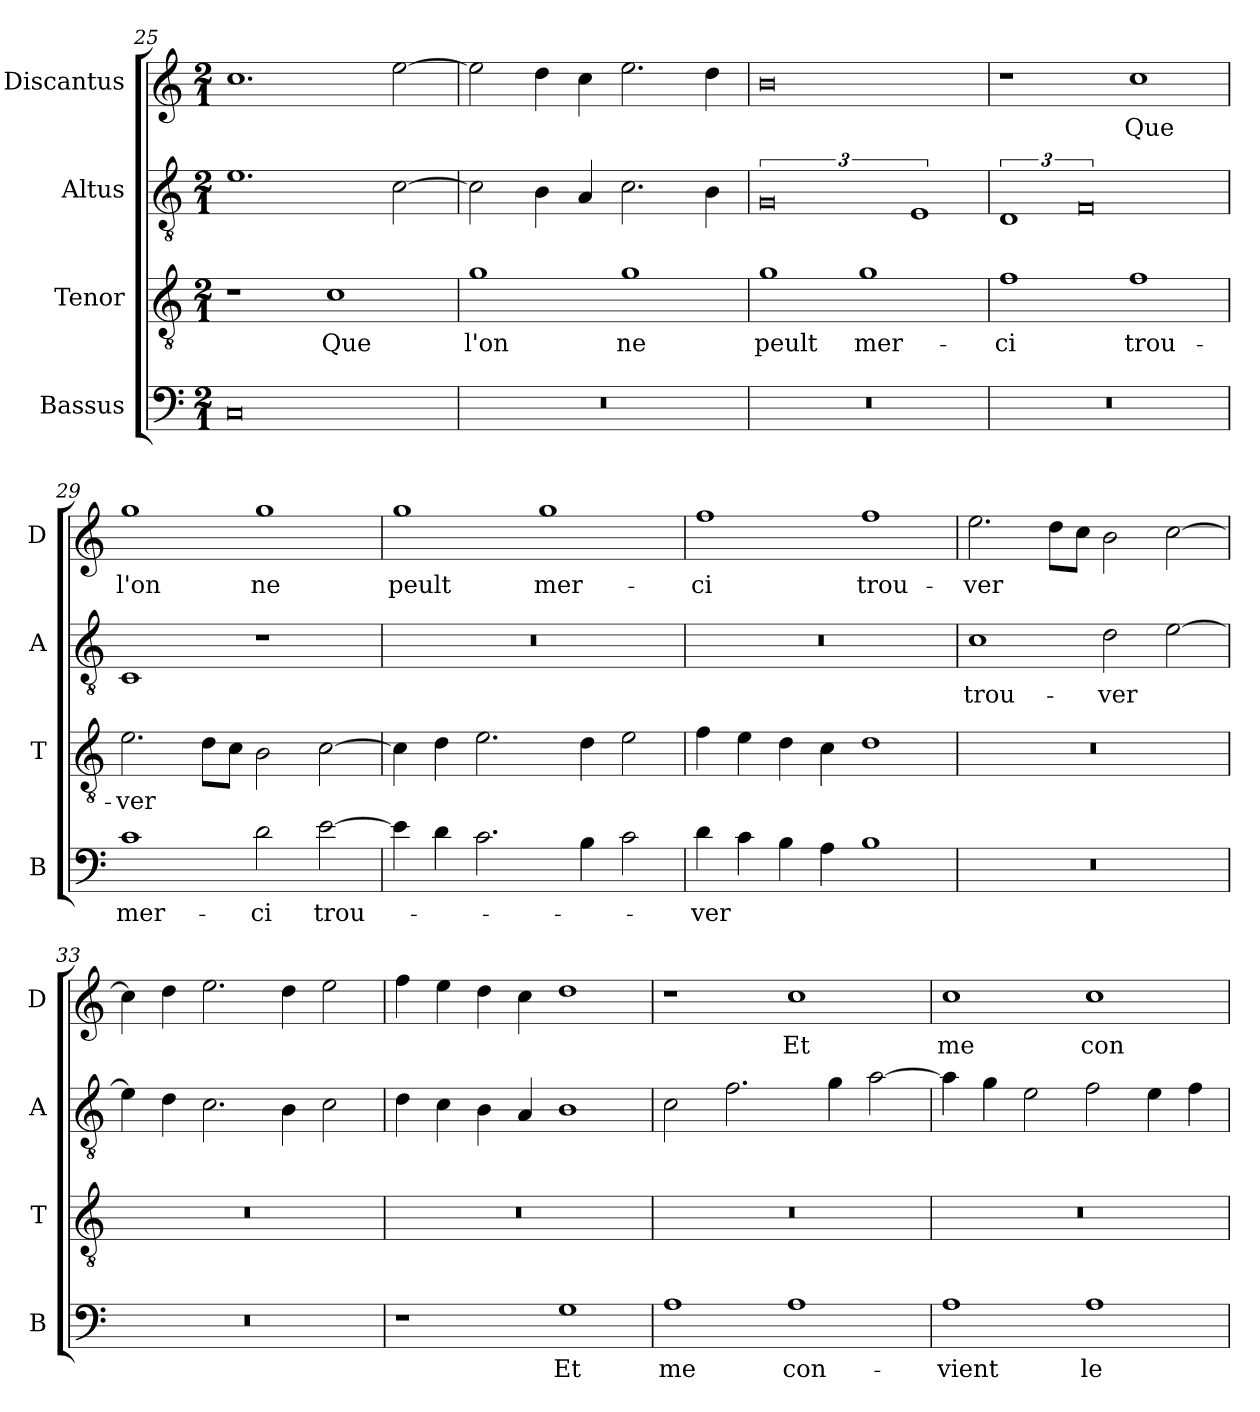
**kern	**text	**kern	**text	**kern	**text	**kern	**text
*part4	*part4	*part3	*part3	*part2	*part2	*part1	*part1
*staff4	*staff4	*staff3	*staff3	*staff2	*staff2	*staff1	*staff1
*I"Bassus	*	*I"Tenor	*	*I"Altus	*	*I"Discantus	*
*I'B	*	*I'T	*	*I'A	*	*I'D	*
*clefF4	*	*clefGv2	*	*clefGv2	*	*clefG2	*
*k[]	*	*k[]	*	*k[]	*	*k[]	*
*M2/1	*	*M2/1	*	*M2/1	*	*M2/1	*
=25	=25	=25	=25	=25	=25	=25	=25
0C	.	1r	.	1.e	.	1.cc	.
.	.	1c	Que	.	.	.	.
.	.	.	.	[2c	.	[2ee	.
=26	=26	=26	=26	=26	=26	=26	=26
0r	.	1g	l'on	2c]	.	2ee]	.
.	.	.	.	4B	.	4dd	.
.	.	.	.	4A	.	4cc	.
.	.	1g	ne	2.c	.	2.ee	.
.	.	.	.	4B	.	4dd	.
=27	=27	=27	=27	=27	=27	=27	=27
0r	.	1g	peult	3%4G	.	0b	.
.	.	1g	mer-	.	.	.	.
.	.	.	.	3%2E	.	.	.
=28	=28	=28	=28	=28	=28	=28	=28
0r	.	1f	-ci	3%2D	.	1r	.
.	.	.	.	3%4F	.	.	.
.	.	1f	trou-	.	.	1cc	Que
=29	=29	=29	=29	=29	=29	=29	=29
1c	mer-	2.e	-ver	1C	.	1gg	l'on
.	.	8dL	.	.	.	.	.
.	.	8cJ	.	.	.	.	.
2d	-ci	2B	.	1r	.	1gg	ne
[2e	trou-	[2c	.	.	.	.	.
=30	=30	=30	=30	=30	=30	=30	=30
4e]	.	4c]	.	0r	.	1gg	peult
4d	.	4d	.	.	.	.	.
2.c	.	2.e	.	.	.	.	.
.	.	.	.	.	.	1gg	mer-
4B	.	4d	.	.	.	.	.
2c	.	2e	.	.	.	.	.
=31	=31	=31	=31	=31	=31	=31	=31
4d	-ver	4f	.	0r	.	1ff	-ci
4c	.	4e	.	.	.	.	.
4B	.	4d	.	.	.	.	.
4A	.	4c	.	.	.	.	.
1B	.	1d	.	.	.	1ff	trou-
=32	=32	=32	=32	=32	=32	=32	=32
0r	.	0r	.	1c	trou-	2.ee	-ver
.	.	.	.	.	.	8ddL	.
.	.	.	.	.	.	8ccJ	.
.	.	.	.	2d	-ver	2b	.
.	.	.	.	[2e	.	[2cc	.
=33	=33	=33	=33	=33	=33	=33	=33
0r	.	0r	.	4e]	.	4cc]	.
.	.	.	.	4d	.	4dd	.
.	.	.	.	2.c	.	2.ee	.
.	.	.	.	4B	.	4dd	.
.	.	.	.	2c	.	2ee	.
=34	=34	=34	=34	=34	=34	=34	=34
1r	.	0r	.	4d	.	4ff	.
.	.	.	.	4c	.	4ee	.
.	.	.	.	4B	.	4dd	.
.	.	.	.	4A	.	4cc	.
1G	Et	.	.	1B	.	1dd	.
=35	=35	=35	=35	=35	=35	=35	=35
1A	me	0r	.	2c	.	1r	.
.	.	.	.	2.f	.	.	.
1A	con-	.	.	.	.	1cc	Et
.	.	.	.	4g	.	.	.
.	.	.	.	[2a	.	.	.
=36	=36	=36	=36	=36	=36	=36	=36
1A	-vient	0r	.	4a]	.	1cc	me
.	.	.	.	4g	.	.	.
.	.	.	.	2e	.	.	.
1A	le	.	.	2f	.	1cc	con-
.	.	.	.	4e	.	.	.
.	.	.	.	4f	.	.	.
=	=	=	=	=	=	=	=
*-	*-	*-	*-	*-	*-	*-	*-
